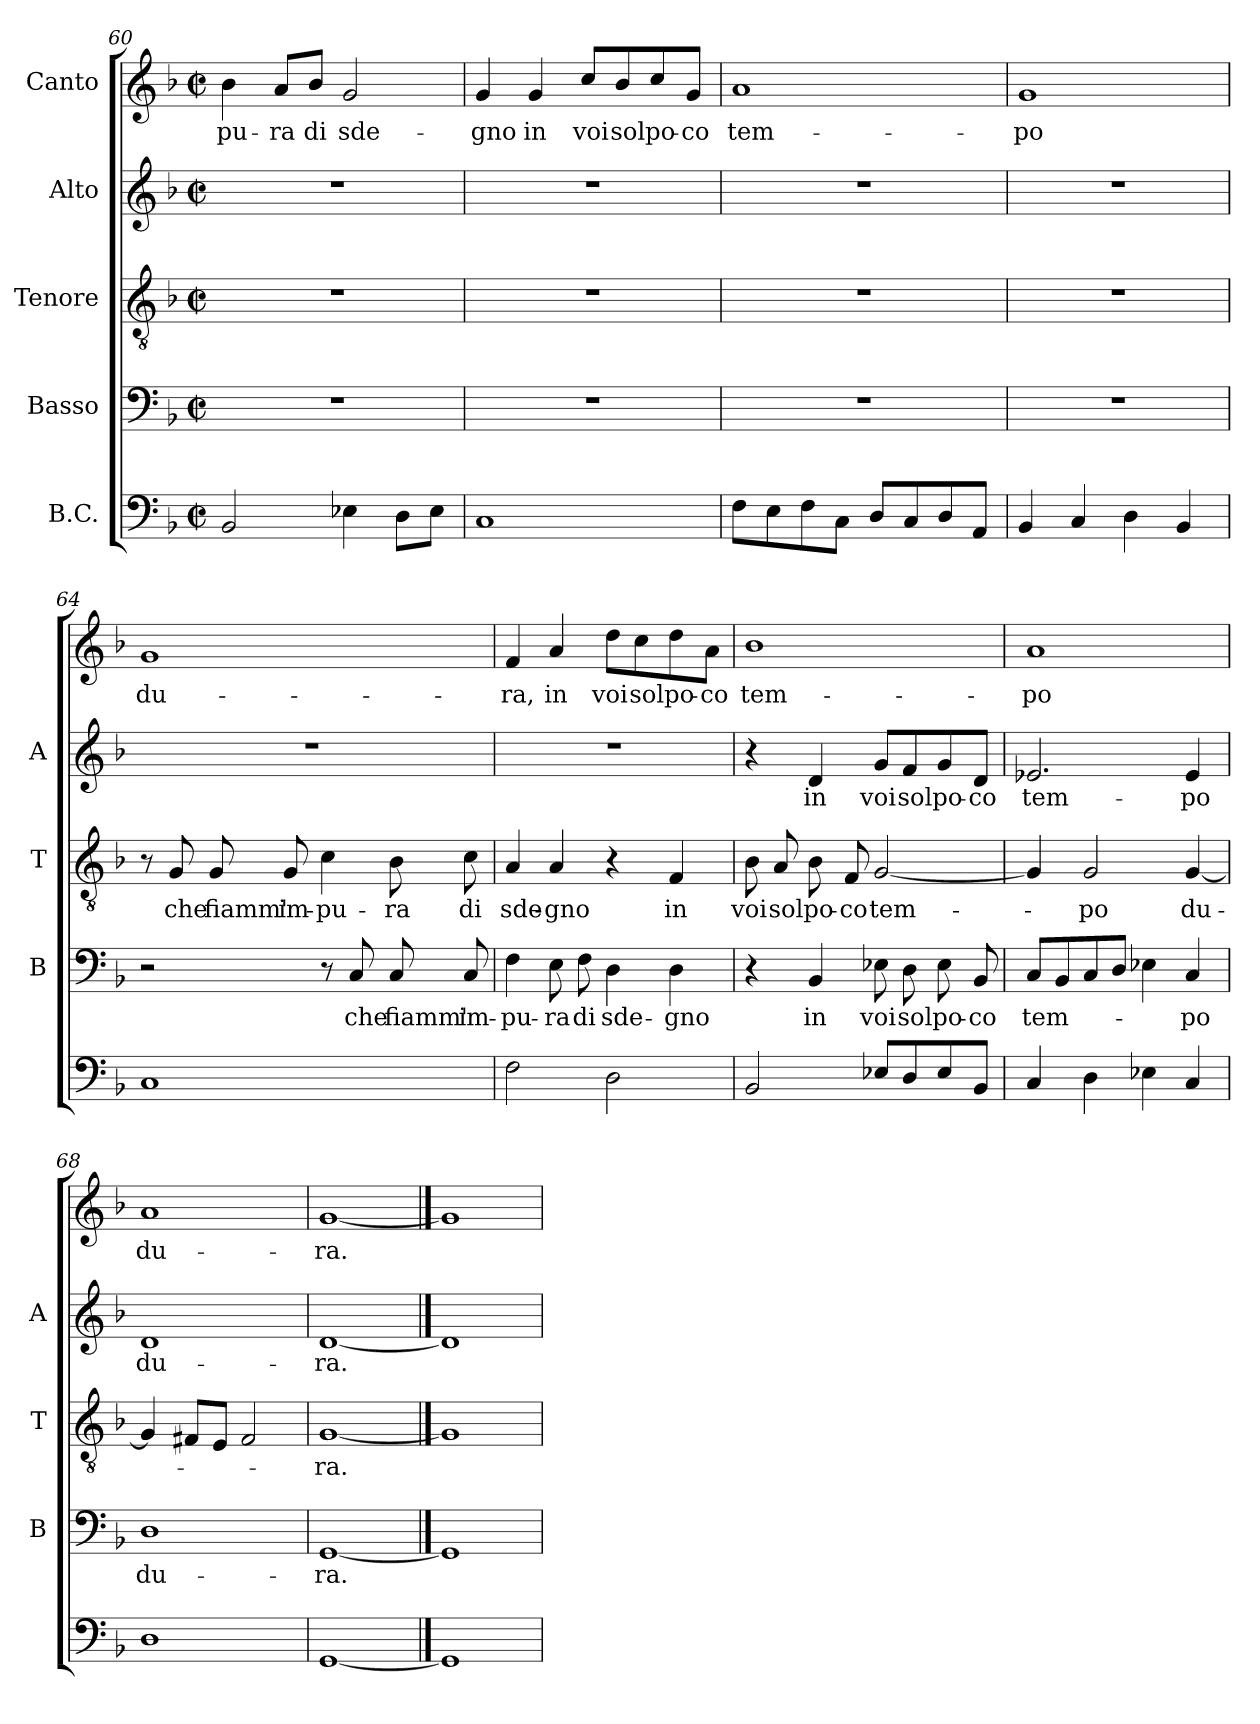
**kern	**kern	**text	**kern	**text	**kern	**text	**kern	**text
*part5	*part4	*part4	*part3	*part3	*part2	*part2	*part1	*part1
*staff5	*staff4	*staff4	*staff3	*staff3	*staff2	*staff2	*staff1	*staff1
*I"B.C.	*I"Basso	*	*I"Tenore	*	*I"Alto	*	*I"Canto	*
*	*I'B	*	*I'T	*	*I'A	*	*	*
*clefF4	*clefF4	*	*clefGv2	*	*clefG2	*	*clefG2	*
*k[b-]	*k[b-]	*	*k[b-]	*	*k[b-]	*	*k[b-]	*
*F:	*F:	*	*F:	*	*F:	*	*F:	*
*M2/2	*M2/2	*	*M2/2	*	*M2/2	*	*M2/2	*
*met(c|)	*met(c|)	*	*met(c|)	*	*met(c|)	*	*met(c|)	*
=60	=60	=60	=60	=60	=60	=60	=60	=60
!	!	!	!	!	!	!	!	!LO:LY:b
2BB-/	1r	.	1r	.	1r	.	4b-\	-pu-
!	!	!	!	!	!	!	!	!LO:LY:b
.	.	.	.	.	.	.	8a/L	-ra
!	!	!	!	!	!	!	!	!LO:LY:b
.	.	.	.	.	.	.	8b-/J	di
!	!	!	!	!	!	!	!	!LO:LY:b
4E-X\	.	.	.	.	.	.	2g/	sde-
8D\L	.	.	.	.	.	.	.	.
8E-\J	.	.	.	.	.	.	.	.
=61	=61	=61	=61	=61	=61	=61	=61	=61
!	!	!	!	!	!	!	!	!LO:LY:b
1C	1r	.	1r	.	1r	.	4g/	-gno
!	!	!	!	!	!	!	!	!LO:LY:b
.	.	.	.	.	.	.	4g/	in
!	!	!	!	!	!	!	!	!LO:LY:b
.	.	.	.	.	.	.	8cc/L	voi
!	!	!	!	!	!	!	!	!LO:LY:b
.	.	.	.	.	.	.	8b-/	sol
!	!	!	!	!	!	!	!	!LO:LY:b
.	.	.	.	.	.	.	8cc/	po-
!	!	!	!	!	!	!	!	!LO:LY:b
.	.	.	.	.	.	.	8g/J	-co
!!LO:LB:g=z
=62	=62	=62	=62	=62	=62	=62	=62	=62
!	!	!	!	!	!	!	!	!LO:LY:b
8F\L	1r	.	1r	.	1r	.	1a	tem-
8E\	.	.	.	.	.	.	.	.
8F\	.	.	.	.	.	.	.	.
8C\J	.	.	.	.	.	.	.	.
8D/L	.	.	.	.	.	.	.	.
8C/	.	.	.	.	.	.	.	.
8D/	.	.	.	.	.	.	.	.
8AA/J	.	.	.	.	.	.	.	.
=63	=63	=63	=63	=63	=63	=63	=63	=63
!	!	!	!	!	!	!	!	!LO:LY:b
4BB-/	1r	.	1r	.	1r	.	1g	-po
4C/	.	.	.	.	.	.	.	.
4D\	.	.	.	.	.	.	.	.
4BB-/	.	.	.	.	.	.	.	.
=64	=64	=64	=64	=64	=64	=64	=64	=64
!	!	!	!	!	!	!	!	!LO:LY:b
1C	2r	.	8r	.	1r	.	1g	du-
!	!	!	!	!LO:LY:b	!	!	!	!
.	.	.	8G/	che	.	.	.	.
!	!	!	!	!LO:LY:b	!	!	!	!
.	.	.	8G/	fiamm'	.	.	.	.
!	!	!	!	!LO:LY:b	!	!	!	!
.	.	.	8G/	im-	.	.	.	.
!	!	!	!	!LO:LY:b	!	!	!	!
.	8r	.	4c\	-pu-	.	.	.	.
!	!	!LO:LY:b	!	!	!	!	!	!
.	8C/	che	.	.	.	.	.	.
!	!	!LO:LY:b	!	!LO:LY:b	!	!	!	!
.	8C/	fiamm'	8B-\	-ra	.	.	.	.
!	!	!LO:LY:b	!	!LO:LY:b	!	!	!	!
.	8C/	im-	8c\	di	.	.	.	.
=65	=65	=65	=65	=65	=65	=65	=65	=65
!	!	!LO:LY:b	!	!LO:LY:b	!	!	!	!LO:LY:b
2F\	4F\	-pu-	4A/	sde-	1r	.	4f/	-ra,
!	!	!LO:LY:b	!	!LO:LY:b	!	!	!	!LO:LY:b
.	8E\	-ra	4A/	-gno	.	.	4a/	in
!	!	!LO:LY:b	!	!	!	!	!	!
.	8F\	di	.	.	.	.	.	.
!	!	!LO:LY:b	!	!	!	!	!	!LO:LY:b
2D\	4D\	sde-	4r	.	.	.	8dd\L	voi
!	!	!	!	!	!	!	!	!LO:LY:b
.	.	.	.	.	.	.	8cc\	sol
!	!	!LO:LY:b	!	!LO:LY:b	!	!	!	!LO:LY:b
.	4D\	-gno	4F/	in	.	.	8dd\	po-
!	!	!	!	!	!	!	!	!LO:LY:b
.	.	.	.	.	.	.	8a\J	-co
!!LO:LB:g=z
=66	=66	=66	=66	=66	=66	=66	=66	=66
!	!	!	!	!LO:LY:b	!	!	!	!LO:LY:b
2BB-/	4r	.	8B-\	voi	4r	.	1b-	tem-
!	!	!	!	!LO:LY:b	!	!	!	!
.	.	.	8A/	sol	.	.	.	.
!	!	!LO:LY:b	!	!LO:LY:b	!	!LO:LY:b	!	!
.	4BB-/	in	8B-\	po-	4d/	in	.	.
!	!	!	!	!LO:LY:b	!	!	!	!
.	.	.	8F/	-co	.	.	.	.
!	!	!LO:LY:b	!	!LO:LY:b	!	!LO:LY:b	!	!
8E-X/L	8E-X\	voi	[2G/	tem-	8g/L	voi	.	.
!	!	!LO:LY:b	!	!	!	!LO:LY:b	!	!
8D/	8D\	sol	.	.	8f/	sol	.	.
!	!	!LO:LY:b	!	!	!	!LO:LY:b	!	!
8E-/	8E-\	po-	.	.	8g/	po-	.	.
!	!	!LO:LY:b	!	!	!	!LO:LY:b	!	!
8BB-/J	8BB-/	-co	.	.	8d/J	-co	.	.
=67	=67	=67	=67	=67	=67	=67	=67	=67
!	!	!LO:LY:b	!	!	!	!LO:LY:b	!	!LO:LY:b
4C/	8C/L	tem-	4G/]	.	2.e-X/	tem-	1a	-po
.	8BB-/	.	.	.	.	.	.	.
!	!	!	!	!LO:LY:b	!	!	!	!
4D\	8C/	.	2G/	-po	.	.	.	.
.	8D/J	.	.	.	.	.	.	.
4E-X\	4E-X\	.	.	.	.	.	.	.
!	!	!LO:LY:b	!	!LO:LY:b	!	!LO:LY:b	!	!
4C/	4C/	-po	[4G/	du-	4e-/	-po	.	.
=68	=68	=68	=68	=68	=68	=68	=68	=68
!	!	!LO:LY:b	!	!	!	!LO:LY:b	!	!LO:LY:b
1D	1D	du-	4G/]	.	1d	du-	1a	du-
.	.	.	8F#X/L	.	.	.	.	.
.	.	.	8E/J	.	.	.	.	.
.	.	.	2F#/	.	.	.	.	.
=69	=69	=69	=69	=69	=69	=69	=69	=69
!	!	!LO:LY:b	!	!LO:LY:b	!	!LO:LY:b	!	!LO:LY:b
[1GG	[1GG	-ra.	[1G	-ra.	[1d	-ra.	[1g	-ra.
==70	==70	==70	==70	==70	==70	==70	==70	==70
1GG]	1GG]	.	1G]	.	1d]	.	1g]	.
=	=	=	=	=	=	=	=	=
*-	*-	*-	*-	*-	*-	*-	*-	*-
